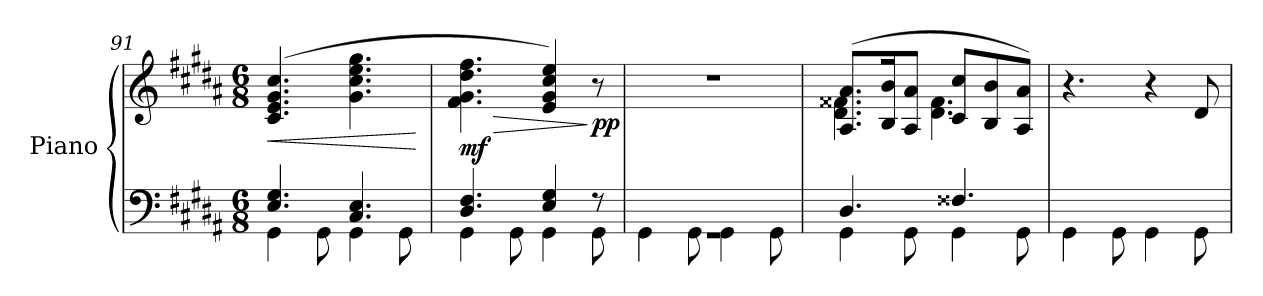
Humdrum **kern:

**kern	**kern	**dynam
*part1	*part1	*part1
*staff2	*staff1	*staff1/2
*I"Piano	*	*
*I'Pno.	*	*
!!LO:LB:g=z
*clefF4	*clefG2	*
*k[f#c#g#d#a#]	*k[f#c#g#d#a#]	*
*M6/8	*M6/8	*
=91	=91	=91
*^	*	*
!	!	!	!LO:HP:b
4.E/ 4.G#/	4GG#\	(>4.c#/ 4.e/ 4.g#/ 4.cc#/	<
.	8GG#\	.	.
4.C#/ 4.E/	4GG#\	4.g#\ 4.cc#\ 4.ee\ 4.gg#\	.
.	8GG#\	.	.
*v	*v	*	*
.	.	[
=92	=92	=92
*^	*	*
!	!	!	!LO:HP:b
!	!	!	!LO:DY:n=1:b
4.D#/ 4.F#/	4GG#\	4.f#\ 4.g#\ 4.dd#\ 4.ff#\	> mf
.	8GG#\	.	.
4E/ 4G#/	4GG#\	4e/ 4g#/ 4cc#/ 4ee/)	.
!	!	!	!LO:DY:n=2:b
8r	8GG#\	8r	] pp
=93	=93	=93	=93
2.rGG	4GG#\	2.r	.
.	8GG#\	.	.
.	4GG#\	.	.
.	8GG#\	.	.
=94	=94	=94	=94
*	*	*^	*
4.D#/	4GG#\	(>8.A#/ 8.a#/L	4.d#\ 4.f##X\	.
.	.	16B/ 16b/K	.	.
.	8GG#\	8A#/ 8a#/J	.	.
4.F##X/	4GG#\	8c#/ 8cc#/L	4.d#\ 4.f##\	.
.	.	8B/ 8b/	.	.
.	8GG#\	8A#/ 8a#/J)	.	.
*	*	*v	*v	*
=95	=95	=95	=95
2.ryy	4GG#\	4.r	.
.	8GG#\	.	.
.	4GG#\	4r	.
.	8GG#\	8d#/	.
*v	*v	*	*
=	=	=
*-	*-	*-
